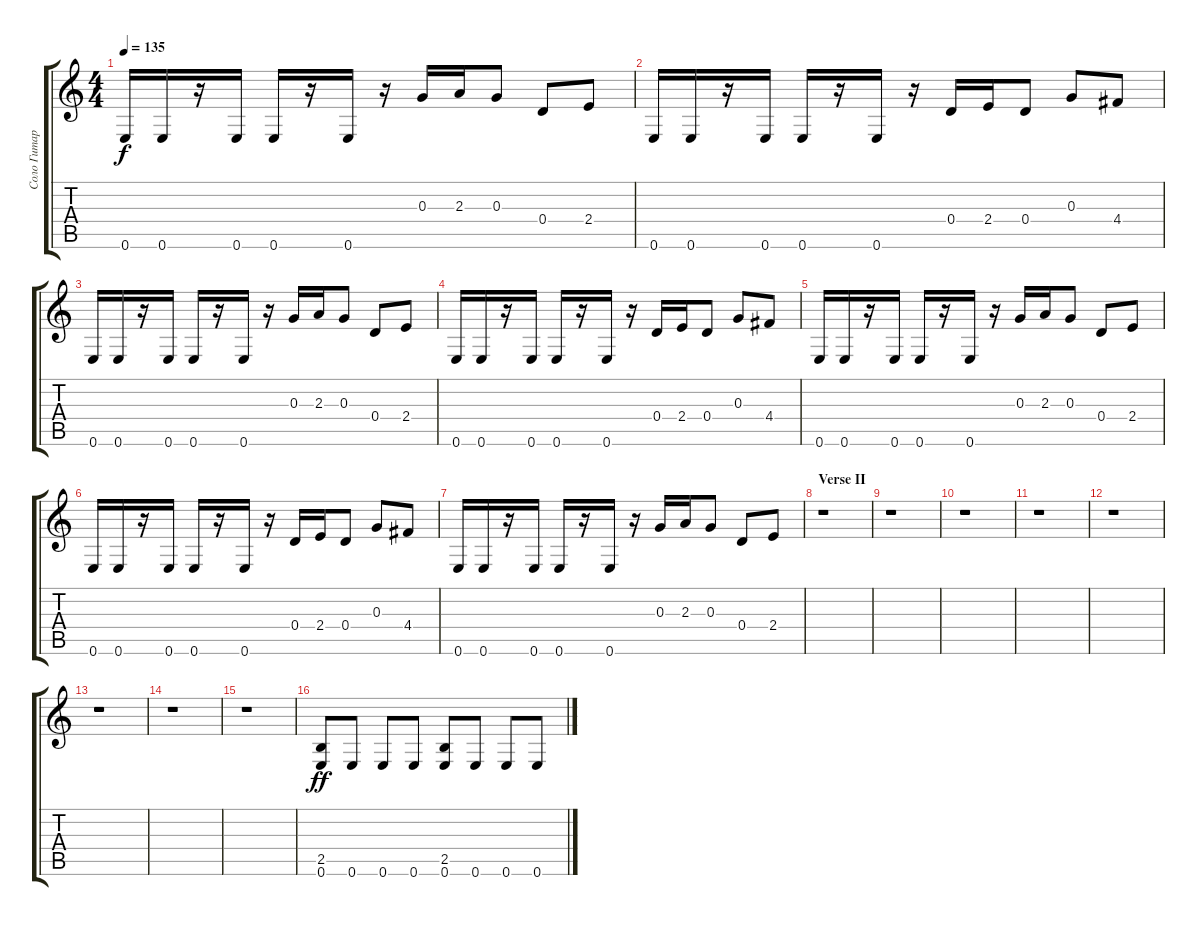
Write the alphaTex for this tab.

\track ("Соло Гитара" "Соло Гитар") {instrument overdrivenguitar}
\staff {score tabs}
\tuning (E4 B3 G3 D3 A2 E2) {hide}
\ts (4 4)
\tempo 135
\clef g2
\ks c
0.6.16{dy f} 0.6.16 r.16 0.6.16 0.6.16 r.16 0.6.16 r.16 0.3.16 2.3.16 0.3.8 0.4.8 2.4.8 |
0.6.16 0.6.16 r.16 0.6.16 0.6.16 r.16 0.6.16 r.16 0.4.16 2.4.16 0.4.8 0.3.8 4.4.8 |
0.6.16 0.6.16 r.16 0.6.16 0.6.16 r.16 0.6.16 r.16 0.3.16 2.3.16 0.3.8 0.4.8 2.4.8 |
0.6.16 0.6.16 r.16 0.6.16 0.6.16 r.16 0.6.16 r.16 0.4.16 2.4.16 0.4.8 0.3.8 4.4.8 |
0.6.16 0.6.16 r.16 0.6.16 0.6.16 r.16 0.6.16 r.16 0.3.16 2.3.16 0.3.8 0.4.8 2.4.8 |
0.6.16 0.6.16 r.16 0.6.16 0.6.16 r.16 0.6.16 r.16 0.4.16 2.4.16 0.4.8 0.3.8 4.4.8 |
0.6.16 0.6.16 r.16 0.6.16 0.6.16 r.16 0.6.16 r.16 0.3.16 2.3.16 0.3.8 0.4.8 2.4.8 |
\section ("" "Verse II")
r.1 |
r.1 |
r.1 |
r.1 |
r.1 |
r.1 |
r.1 |
r.1 |
(2.5 0.6).8{dy ff} 0.6.8 0.6.8 0.6.8 (2.5 0.6).8 0.6.8 0.6.8 0.6.8
